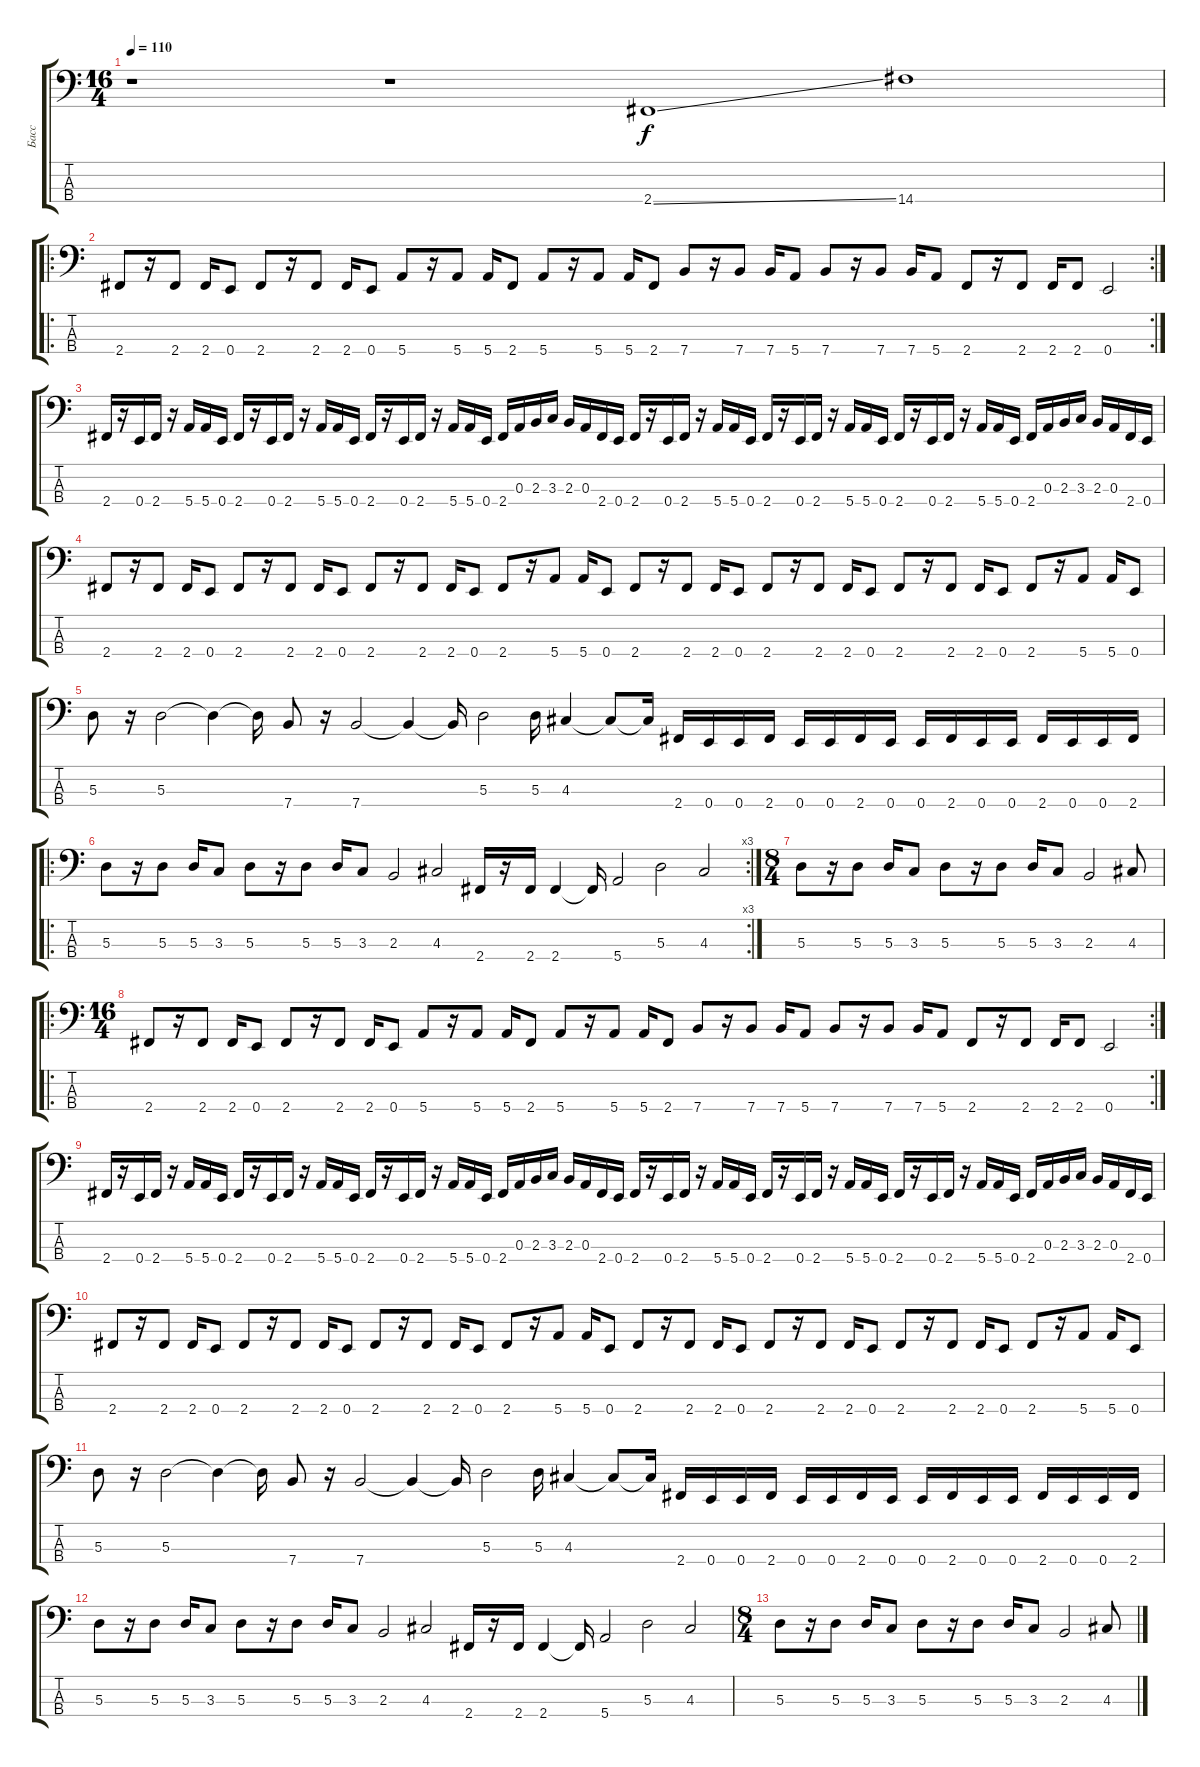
\track ("Басс" "Басс") {instrument electricbasspick}
\staff {score tabs}
\tuning (G2 D2 A1 E1) {hide}
\ts (16 4)
\tempo 110
\clef f4
\ks c
r.1{dy f instrument electricbasspick} r.1 2.4{ss}.1 14.4.1 |
\ro
\rc 2
2.4.8 r.16 2.4.8 2.4.16 0.4.8 2.4.8 r.16 2.4.8 2.4.16 0.4.8 5.4.8 r.16 5.4.8 5.4.16 2.4.8 5.4.8 r.16 5.4.8 5.4.16 2.4.8 7.4.8 r.16 7.4.8 7.4.16 5.4.8 7.4.8 r.16 7.4.8 7.4.16 5.4.8 2.4.8 r.16 2.4.8 2.4.16 2.4.8 0.4.2 |
2.4.16 r.16 0.4.16 2.4.16 r.16 5.4.16 5.4.16 0.4.16 2.4.16 r.16 0.4.16 2.4.16 r.16 5.4.16 5.4.16 0.4.16 2.4.16 r.16 0.4.16 2.4.16 r.16 5.4.16 5.4.16 0.4.16 2.4.16 0.3.16 2.3.16 3.3.16 2.3.16 0.3.16 2.4.16 0.4.16 2.4.16 r.16 0.4.16 2.4.16 r.16 5.4.16 5.4.16 0.4.16 2.4.16 r.16 0.4.16 2.4.16 r.16 5.4.16 5.4.16 0.4.16 2.4.16 r.16 0.4.16 2.4.16 r.16 5.4.16 5.4.16 0.4.16 2.4.16 0.3.16 2.3.16 3.3.16 2.3.16 0.3.16 2.4.16 0.4.16 |
2.4.8 r.16 2.4.8 2.4.16 0.4.8 2.4.8 r.16 2.4.8 2.4.16 0.4.8 2.4.8 r.16 2.4.8 2.4.16 0.4.8 2.4.8 r.16 5.4.8 5.4.16 0.4.8 2.4.8 r.16 2.4.8 2.4.16 0.4.8 2.4.8 r.16 2.4.8 2.4.16 0.4.8 2.4.8 r.16 2.4.8 2.4.16 0.4.8 2.4.8 r.16 5.4.8 5.4.16 0.4.8 |
5.3.8 r.16 5.3.2 5.3{t}.4 5.3{t}.16 7.4.8 r.16 7.4.2 7.4{t}.4 7.4{t}.16 5.3.2 5.3.16 4.3.4 4.3{t}.8 4.3{t}.16 2.4.16 0.4.16 0.4.16 2.4.16 0.4.16 0.4.16 2.4.16 0.4.16 0.4.16 2.4.16 0.4.16 0.4.16 2.4.16 0.4.16 0.4.16 2.4.16 |
\ro
\rc 3
5.3.8 r.16 5.3.8 5.3.16 3.3.8 5.3.8 r.16 5.3.8 5.3.16 3.3.8 2.3.2 4.3.2 2.4.16 r.16 2.4.16 2.4.4 2.4{t}.16 5.4.2 5.3.2 4.3.2 |
\ts (8 4)
5.3.8 r.16 5.3.8 5.3.16 3.3.8 5.3.8 r.16 5.3.8 5.3.16 3.3.8 2.3.2 4.3.8 |
\ro
\rc 2
\ts (16 4)
2.4.8 r.16 2.4.8 2.4.16 0.4.8 2.4.8 r.16 2.4.8 2.4.16 0.4.8 5.4.8 r.16 5.4.8 5.4.16 2.4.8 5.4.8 r.16 5.4.8 5.4.16 2.4.8 7.4.8 r.16 7.4.8 7.4.16 5.4.8 7.4.8 r.16 7.4.8 7.4.16 5.4.8 2.4.8 r.16 2.4.8 2.4.16 2.4.8 0.4.2 |
2.4.16 r.16 0.4.16 2.4.16 r.16 5.4.16 5.4.16 0.4.16 2.4.16 r.16 0.4.16 2.4.16 r.16 5.4.16 5.4.16 0.4.16 2.4.16 r.16 0.4.16 2.4.16 r.16 5.4.16 5.4.16 0.4.16 2.4.16 0.3.16 2.3.16 3.3.16 2.3.16 0.3.16 2.4.16 0.4.16 2.4.16 r.16 0.4.16 2.4.16 r.16 5.4.16 5.4.16 0.4.16 2.4.16 r.16 0.4.16 2.4.16 r.16 5.4.16 5.4.16 0.4.16 2.4.16 r.16 0.4.16 2.4.16 r.16 5.4.16 5.4.16 0.4.16 2.4.16 0.3.16 2.3.16 3.3.16 2.3.16 0.3.16 2.4.16 0.4.16 |
2.4.8 r.16 2.4.8 2.4.16 0.4.8 2.4.8 r.16 2.4.8 2.4.16 0.4.8 2.4.8 r.16 2.4.8 2.4.16 0.4.8 2.4.8 r.16 5.4.8 5.4.16 0.4.8 2.4.8 r.16 2.4.8 2.4.16 0.4.8 2.4.8 r.16 2.4.8 2.4.16 0.4.8 2.4.8 r.16 2.4.8 2.4.16 0.4.8 2.4.8 r.16 5.4.8 5.4.16 0.4.8 |
5.3.8 r.16 5.3.2 5.3{t}.4 5.3{t}.16 7.4.8 r.16 7.4.2 7.4{t}.4 7.4{t}.16 5.3.2 5.3.16 4.3.4 4.3{t}.8 4.3{t}.16 2.4.16 0.4.16 0.4.16 2.4.16 0.4.16 0.4.16 2.4.16 0.4.16 0.4.16 2.4.16 0.4.16 0.4.16 2.4.16 0.4.16 0.4.16 2.4.16 |
5.3.8 r.16 5.3.8 5.3.16 3.3.8 5.3.8 r.16 5.3.8 5.3.16 3.3.8 2.3.2 4.3.2 2.4.16 r.16 2.4.16 2.4.4 2.4{t}.16 5.4.2 5.3.2 4.3.2 |
\ts (8 4)
5.3.8 r.16 5.3.8 5.3.16 3.3.8 5.3.8 r.16 5.3.8 5.3.16 3.3.8 2.3.2 4.3.8
